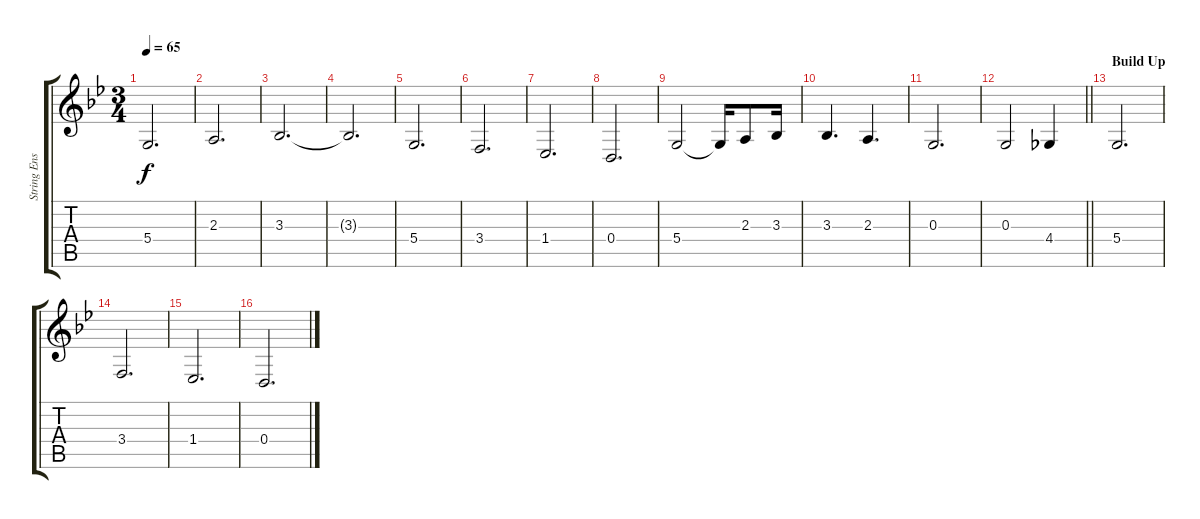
\track ("String Ensemble 1" "String Ens") {instrument stringensemble1}
\staff {score tabs}
\tuning (E4 B3 G3 D3 A2 D2) {hide}
\ts (3 4)
\tempo 65
\clef g2
\ks bb
5.4{t}.2{d dy f} |
2.3.2{d} |
3.3.2{d} |
3.3{t}.2{d} |
5.4.2{d} |
3.4.2{d} |
1.4.2{d} |
0.4.2{d} |
5.4.2 5.4{t}.16 2.3.8 3.3.16 |
3.3.4{d} 2.3.4{d} |
0.3.2{d} |
\barLineRight lightlight
0.3.2 4.4.4 |
\section ("" "Build Up")
5.4.2{d} |
3.4.2{d} |
1.4.2{d} |
0.4.2{d}
